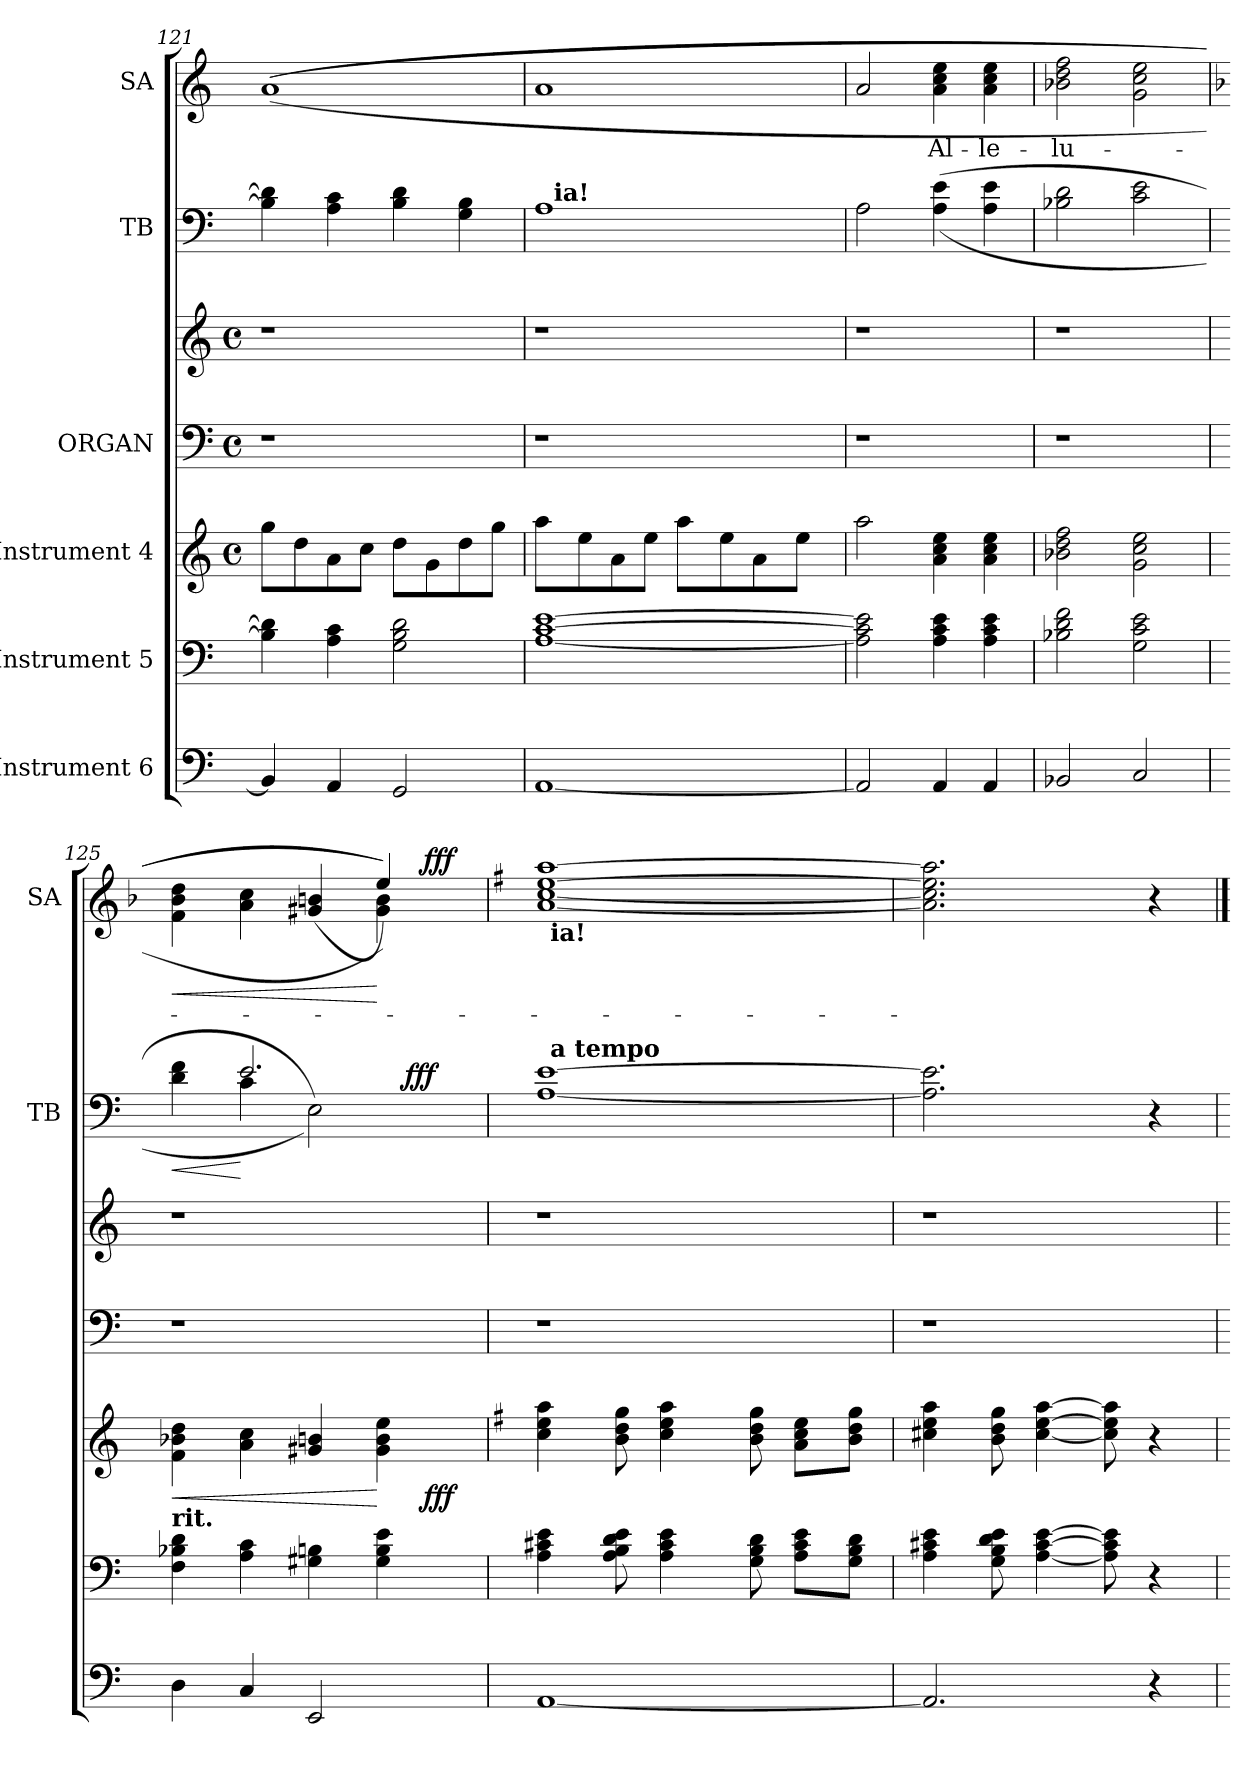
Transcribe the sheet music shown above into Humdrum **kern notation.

**kern	**kern	**kern	**dynam	**kern	**kern	**kern	**dynam	**kern	**text	**dynam
*part6	*part5	*part4	*part4	*part3	*part3	*part2	*part2	*part1	*part1	*part1
*staff7	*staff6	*staff5	*staff5	*staff4	*staff3	*staff2	*staff2	*staff1	*staff1	*staff1
*I"Instrument 6	*I"Instrument 5	*I"Instrument 4	*	*I"ORGAN	*	*I"TB	*	*I"SA	*	*
*	*	*	*	*	*	*I'TB	*	*I'SA	*	*
*clefF4	*clefF4	*clefG2	*	*clefF4	*clefG2	*clefF4	*	*clefG2	*	*
*k[]	*k[]	*k[]	*	*k[]	*k[]	*k[]	*	*k[]	*	*
*C:	*C:	*C:	*	*C:	*C:	*C:	*	*C:	*	*
*	*	*M4/4	*	*M4/4	*M4/4	*	*	*	*	*
*	*	*met(c)	*	*met(c)	*met(c)	*	*	*	*	*
=121	=121	=121	=121	=121	=121	=121	=121	=121	=121	=121
4BB/]	4B\] 4d\]	8gg\L	.	1r	1r	4d\] 4B\]	.	(>(>(>(>1a	.	.
.	.	8dd\	.	.	.	.	.	.	.	.
4AA/	4c\ 4A\	8a\	.	.	.	4c\ 4A\	.	.	.	.
.	.	8cc\J	.	.	.	.	.	.	.	.
2GG/	2d\ 2B\ 2G\	8dd\L	.	.	.	4d\ 4B\	.	.	.	.
.	.	8g\	.	.	.	.	.	.	.	.
.	.	8dd\	.	.	.	4B\ 4G\	.	.	.	.
.	.	8gg\J	.	.	.	.	.	.	.	.
!!LO:LB:g=z
=122	=122	=122	=122	=122	=122	=122	=122	=122	=122	=122
*	*	*	*	*	*	*^	*	*	*	*
[<1AA	[>1e [>1c [<1A	8aa\L	.	1r	1r	1A	32.ryy	.	1a	.	.
!	!	!	!	!	!	!	!LO:TX:a:B:t=ia!	!	!	!	!
.	.	.	.	.	.	.	2ryy	.	.	.	.
.	.	8ee\	.	.	.	.	.	.	.	.	.
.	.	8a\	.	.	.	.	.	.	.	.	.
.	.	8ee\J	.	.	.	.	.	.	.	.	.
.	.	8aa\L	.	.	.	.	.	.	.	.	.
.	.	.	.	.	.	.	4ryy	.	.	.	.
.	.	8ee\	.	.	.	.	.	.	.	.	.
.	.	8a\	.	.	.	.	.	.	.	.	.
.	.	.	.	.	.	.	8ryy	.	.	.	.
.	.	8ee\J	.	.	.	.	.	.	.	.	.
.	.	.	.	.	.	.	16ryy	.	.	.	.
.	.	.	.	.	.	.	64ryy	.	.	.	.
*	*	*	*	*	*	*v	*v	*	*	*	*
=123	=123	=123	=123	=123	=123	=123	=123	=123	=123	=123
2AA/]	2e\] 2c\] 2A\]	2aa\	.	1r	1r	2A\	.	2a/	.	.
!	!	!	!	!	!	!	!	!	!LO:LY:b	!
4AA/	4c\ 4A\ 4e\	4ee\ 4cc\ 4a\	.	.	.	(<(<4e\ 4A\	.	4cc\ 4a\ 4ee\	-Al-	.
!	!	!	!	!	!	!	!	!	!LO:LY:b	!
4AA/	4e\ 4c\ 4A\	4ee\ 4cc\ 4a\	.	.	.	4e\ 4A\	.	4ee\ 4cc\ 4a\	-le-	.
=124	=124	=124	=124	=124	=124	=124	=124	=124	=124	=124
!	!	!	!	!	!	!	!	!	!LO:LY:b:rj	!
2BB-X/	2d\ 2B-X\ 2f\	2ff\ 2dd\ 2b-X\	.	1r	1r	2d\ 2B-X\	.	2dd\ 2b-X\ 2ff\	-lu-	.
2C/	2e\ 2c\ 2G\	2ee\ 2cc\ 2g\	.	.	.	2e\ 2c\	.	2cc\ 2g\ 2ee\	.	.
!!LO:PB:g=z
=125	=125	=125	=125	=125	=125	=125	=125	=125	=125	=125
*	*	*	*	*	*	*	*	*k[b-]	*	*
*	*	*	*	*	*	*	*	*F:	*	*
!	!	!	!	!	!	!LO:TX:a:B:t=rit.	!	!	!	!
!	!LO:TX:a:B:t=rit.	!	!	!	!	!	!	!	!	!
!	!	!	!LO:HP:b	!	!	!	!LO:HP:b	!	!	!LO:HP:b
*	*	*^	*	*	*	*^	*	*^	*	*
*	*	*	*	*	*	*	*	*^	*	*	*^	*	*
4D\	4d\ 4B-X\ 4F\	4dd\ 4b-X\ 4f\	2ryy	<	1r	1r	4ryy	4f\ 4d\	2ryy	<	2ryy	4b-\ 4f\ 4dd\	2ryy	.	<
4C/	4c\ 4A\	4a\ 4cc\	.	.	.	.	2.e/	4c\	.	[	.	4cc\ 4a\	.	.	.
2EE/	4Bn\ 4G#X\	4bn/ 4g#X/	4ryy	.	.	.	.	2E\))	4ryy	.	(<4bn/ 4g#X/	4ryy	4ryy	.	.
.	4e\ 4B\ 4G#\	4b\ 4g#\ 4ee\	16.ryy	[	.	.	.	.	16ryy	.	((4ee/))))	4b\ 4g#\)	16.ryy	.	[
!	!	!	!	!	!	!	!	!	!	!LO:DY:a	!	!	!	!	!
.	.	.	.	.	.	.	.	.	8.ryy	fff	.	.	.	.	.
!	!	!	!	!LO:DY:b	!	!	!	!	!	!	!	!	!	!	!LO:DY:a
.	.	.	8ryy	fff	.	.	.	.	.	.	.	.	8ryy	.	fff
.	.	.	32ryy	.	.	.	.	.	.	.	.	.	32ryy	.	.
*	*	*	*	*	*	*	*v	*v	*v	*	*	*	*	*	*
*	*	*v	*v	*	*	*	*	*	*v	*v	*v	*	*
=126	=126	=126	=126	=126	=126	=126	=126	=126	=126	=126
*	*	*k[f#]	*	*	*	*	*	*k[f#]	*	*
*	*	*G:	*	*	*	*	*	*G:	*	*
*	*	*^	*	*	*	*^	*	*^	*	*
*	*	*	*	*	*	*	*	*^	*	*	*^	*	*
!	!	!LO:TX:b:B:t=a tempo	!	!	!	!	!	!	!	!	!	!	!	!	!
*	*	*	*	*	*	*	*	*v	*v	*	*	*	*	*	*
*	*	*v	*v	*	*	*	*	*	*	*	*v	*v	*	*
[<1AA	4e\ 4c#X\ 4A\	4aa\ 4ee\ 4cc\	.	1r	1r	[>1e [<1A	64ryy	.	[>1aa [>1ee [>1cc [<1a	64ryy	.	.
!	!	!	!	!	!	!	!	!	!	!LO:TX:b:B:t=ia!	!	!
!	!	!	!	!	!	!	!LO:TX:a:B:t=a tempo	!	!	!	!	!
.	.	.	.	.	.	.	2ryy	.	.	2ryy	.	.
.	8d\ 8A\ 8e\ 8B\	8gg\ 8dd\ 8b\	.	.	.	.	.	.	.	.	.	.
.	4e\ 4c#\ 4A\	4ee\ 4cc\ 4aa\	.	.	.	.	.	.	.	.	.	.
.	.	.	.	.	.	.	4ryy	.	.	4ryy	.	.
.	8B\ 8G\ 8d\	8dd\ 8b\ 8gg\	.	.	.	.	.	.	.	.	.	.
.	8e\ 8c#\ 8A\L	8ee\ 8cc\ 8a\L	.	.	.	.	.	.	.	.	.	.
.	.	.	.	.	.	.	8...ryy	.	.	8...ryy	.	.
.	8d\ 8B\ 8G\J	8gg\ 8dd\ 8b\J	.	.	.	.	.	.	.	.	.	.
*	*	*	*	*	*	*v	*v	*	*	*	*	*
*	*	*	*	*	*	*	*	*v	*v	*	*
=127	=127	=127	=127	=127	=127	=127	=127	=127	=127	=127
2.AA/]	4e\ 4c#X\ 4A\	4aa\ 4ee\ 4cc#X\	.	1r	1r	2.e\] 2.A\]	.	2.aa\] 2.ee\] 2.cc\] 2.a\]	.	.
.	8d\ 8B\ 8G\ 8e\	8dd\ 8b\ 8gg\	.	.	.	.	.	.	.	.
.	[>4e\ [>4c#\ [<4A\	[>4aa\ [>4ee\ [<4cc#\	.	.	.	.	.	.	.	.
.	8e\] 8c#\] 8A\]	8aa\] 8ee\] 8cc#\]	.	.	.	.	.	.	.	.
4r	4r	4r	.	.	.	4r	.	4r	.	.
=	=	=	==	=	=	=	==	==	==	==
*-	*-	*-	*-	*-	*-	*-	*-	*-	*-	*-
